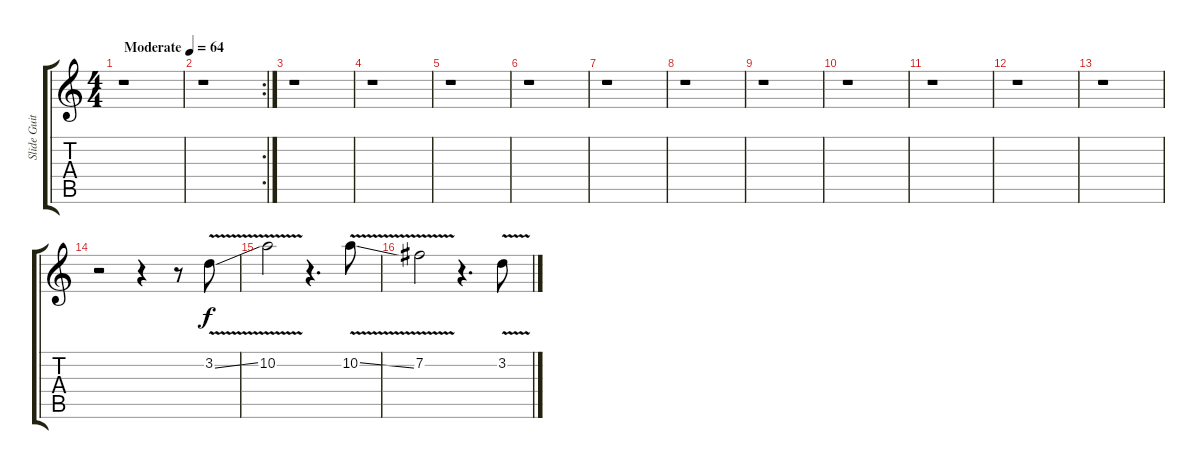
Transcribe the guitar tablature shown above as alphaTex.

\track ("Slide Guitar" "Slide Guit") {instrument acousticguitarsteel}
\staff {score tabs}
\tuning (E4 B3 G3 D3 A2 E2) {hide}
\ts (4 4)
\tempo (64 "Moderate")
\clef g2
\ks c
r.1{dy f instrument acousticguitarsteel} |
\rc 2
r.1 |
r.1 |
r.1 |
r.1 |
r.1 |
r.1 |
r.1 |
r.1 |
r.1 |
r.1 |
r.1 |
r.1 |
r.2 r.4 r.8 3.2{v ss}.8 |
10.2{v}.2 r.4{d} 10.2{v ss}.8 |
7.2{v}.2 r.4{d} 3.2{v ss}.8
